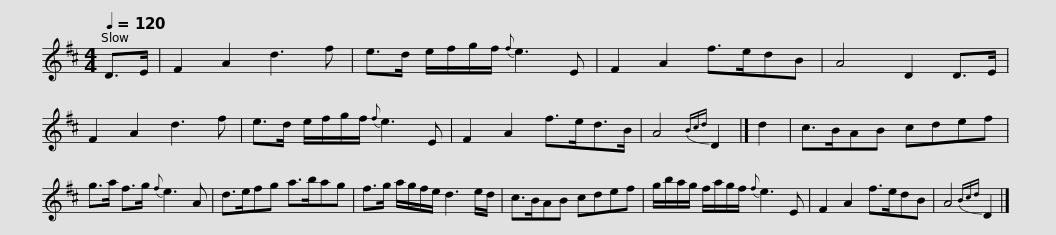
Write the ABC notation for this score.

X:1
L:1/8
Q:1/4=120
M:4/4
I:linebreak $
K:D
V:1 treble
V:1
 D>E | F2 A2 d3 f | e>d e/f/g/f/{f} e3 E | F2 A2 f>edB | A4 D2 D>E | %5
 F2 A2 d3 f | e>d e/f/g/f/{f} e3 E |$ F2 A2 f>ed>B | A4{Bcd} D2 |] d2 | %10
 c>BAB cdef | g>a f>g{f} e3 A | d>efg a>bag |$ f>g a/g/f/e/ d3 e/d/ | c>BAB cdef | %15
 g/b/a/g/ f/a/g/f/{f} e3 E | F2 A2 f>edB | A4{Bcd} D2 |] %18
